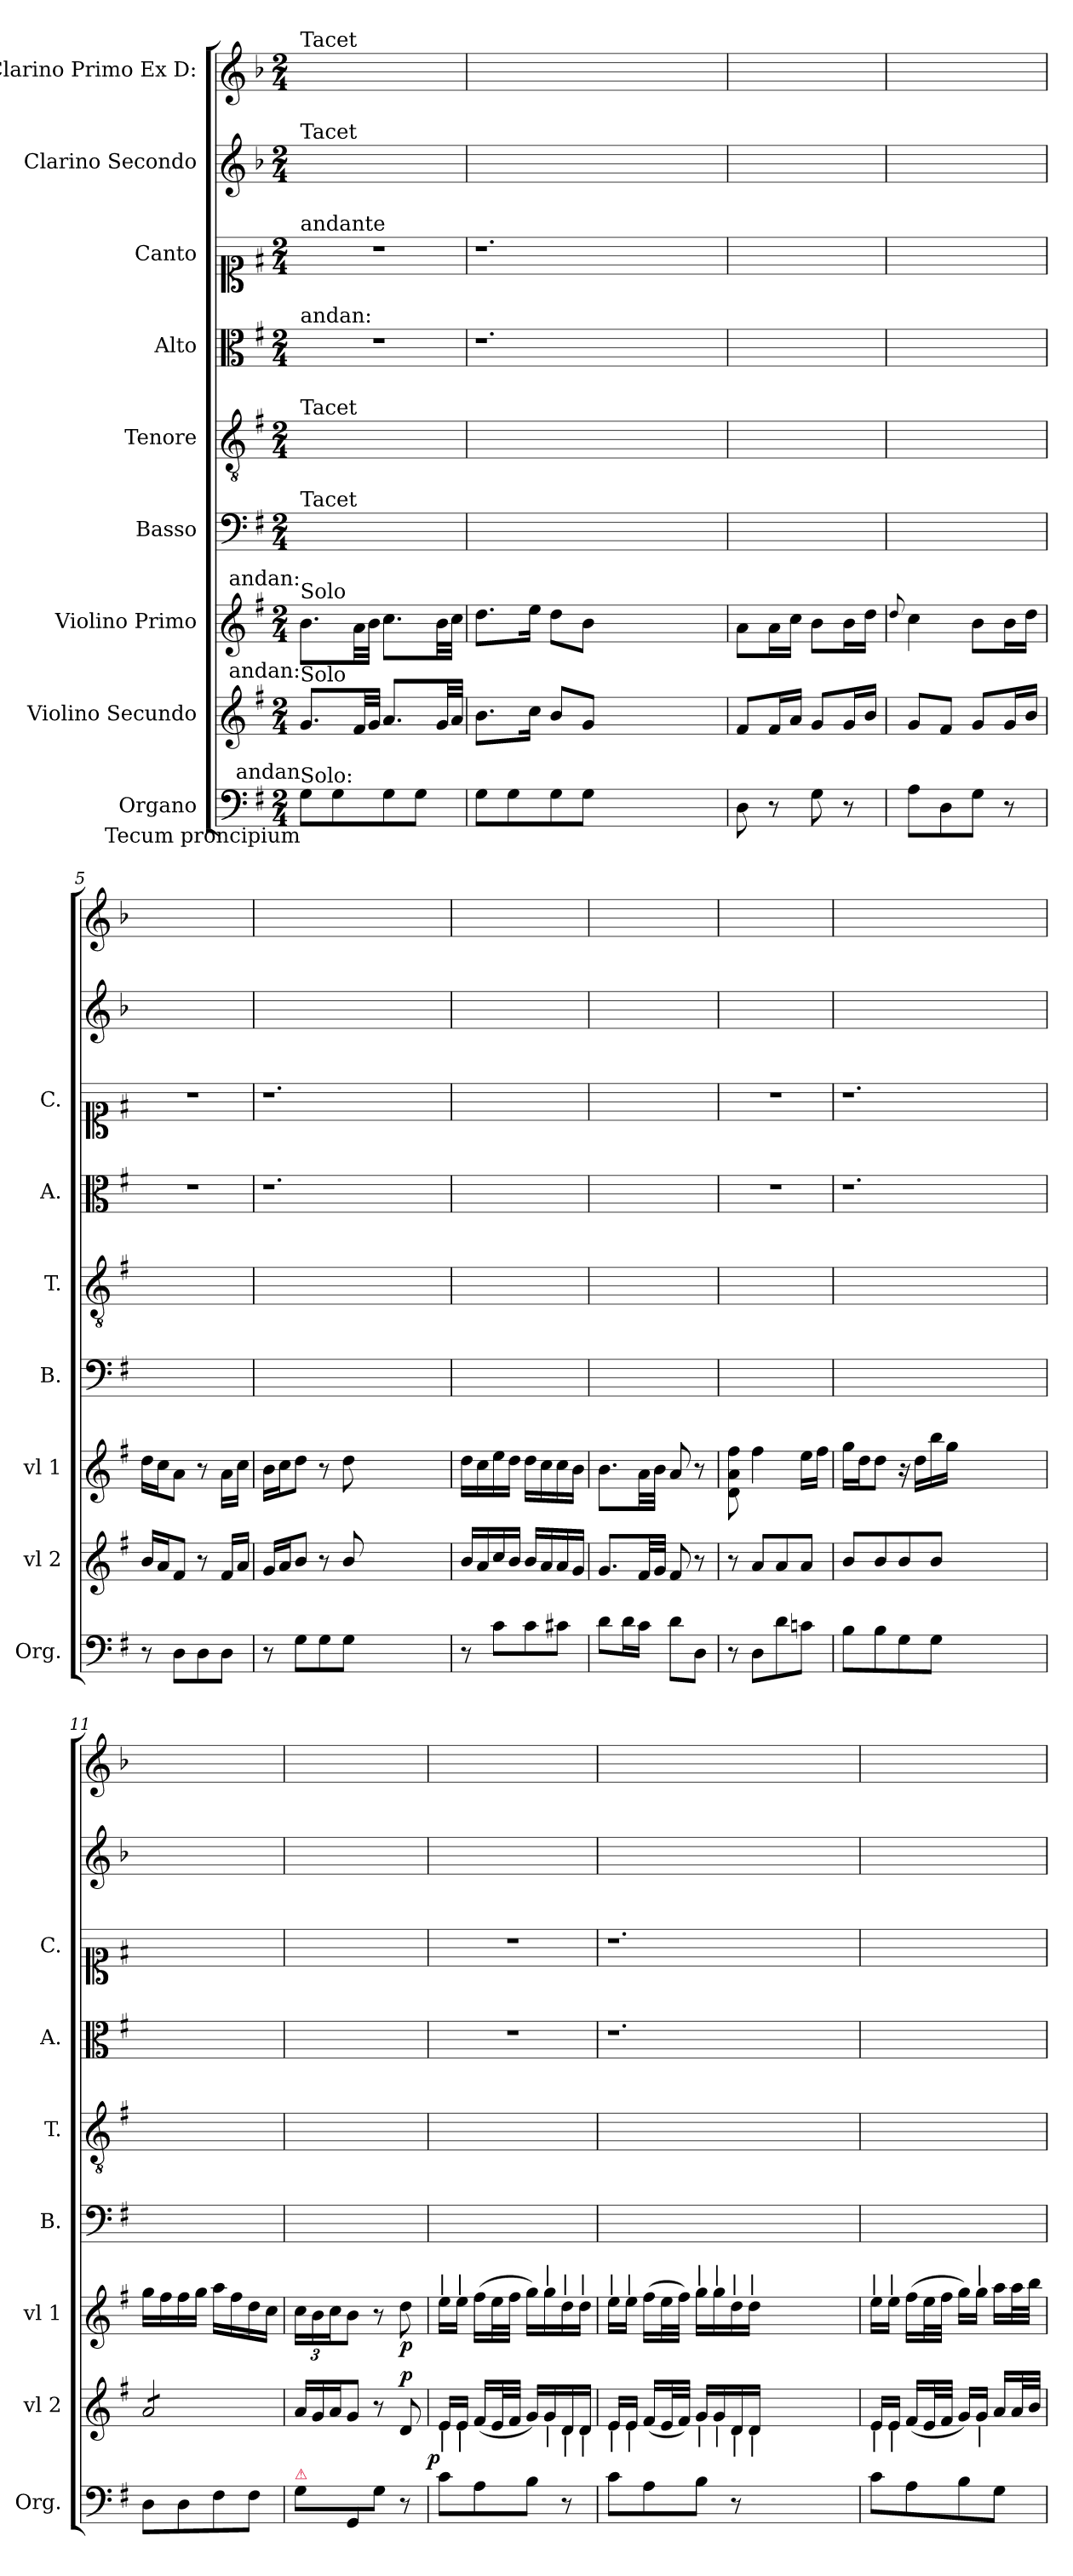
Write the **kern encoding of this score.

**kern	**dynam	**kern	**dynam	**kern	**dynam	**kern	**kern	**kern	**kern	**kern	**kern
*part9	*part9	*part8	*part8	*part7	*part7	*part6	*part5	*part4	*part3	*part2	*part1
*staff9	*staff9	*staff8	*staff8	*staff7	*staff7	*staff6	*staff5	*staff4	*staff3	*staff2	*staff1
*I"Organo	*	*I"Violino Secundo	*	*I"Violino Primo	*	*I"Basso	*I"Tenore	*I"Alto	*I"Canto	*I"Clarino Secondo	*I"Clarino Primo Ex D:
*I'Org.	*	*I'vl 2	*	*I'vl 1	*	*I'B.	*I'T.	*I'A.	*I'C.	*	*
*clefF4	*	*clefG2	*	*clefG2	*	*clefF4	*clefGv2	*clefC3	*clefC1	*clefG2	*clefG2
*	*	*	*	*	*	*	*	*	*	*ITrd-1c-2	*ITrd-1c-2
*k[f#]	*	*k[f#]	*	*k[f#]	*	*k[f#]	*k[f#]	*k[f#]	*k[f#]	*k[f#]	*k[f#]
*G:	*	*G:	*	*G:	*	*G:	*G:	*G:	*G:	*G:	*G:
*M2/4	*	*M2/4	*	*M2/4	*	*M2/4	*M2/4	*M2/4	*M2/4	*M2/4	*M2/4
=1	=1	=1	=1	=1	=1	=1	=1	=1	=1	=1	=1
!	!	!	!	!	!	!	!	!	!	!	!LO:TX:a:t=Tacet
!	!	!	!	!	!	!	!	!	!	!LO:TX:a:t=Tacet	!
!	!	!	!	!	!	!	!	!	!LO:TX:a:t=andante	!	!
!	!	!	!	!	!	!	!	!LO:TX:a:t=andan&colon;	!	!	!
!	!	!	!	!	!	!	!LO:TX:a:t=Tacet	!	!	!	!
!	!	!	!	!	!	!LO:TX:a:t=Tacet	!	!	!	!	!
!	!	!	!	!LO:TX:a:t=Solo	!	!	!	!	!	!	!
!	!	!	!	!LO:TX:a:rj:t=andan&colon;	!	!	!	!	!	!	!
!	!	!LO:TX:a:t=Solo	!	!	!	!	!	!	!	!	!
!	!	!LO:TX:a:rj:t=andan&colon;	!	!	!	!	!	!	!	!	!
!LO:TX:a:rj:t=andan	!	!	!	!	!	!	!	!	!	!	!
!LO:TX:a:t=Solo&colon;	!	!	!	!	!	!	!	!	!	!	!
!LO:TX:b:rj:t=Tecum proncipium	!	!	!	!	!	!	!	!	!	!	!
8G\L	.	8.g/L	.	8.b\L	.	2ryy	2ryy	2r	2r	2ryy	2ryy
8G\	.	.	.	.	.	.	.	.	.	.	.
.	.	32f#/LL	.	32a\LL	.	.	.	.	.	.	.
.	.	32g/JJJ	.	32b\JJJ	.	.	.	.	.	.	.
8G\	.	8.a/L	.	8.cc\L	.	.	.	.	.	.	.
8G\J	.	.	.	.	.	.	.	.	.	.	.
.	.	32g/LL	.	32b\LL	.	.	.	.	.	.	.
.	.	32a/JJJ	.	32cc\JJJ	.	.	.	.	.	.	.
=2	=2	=2	=2	=2	=2	=2	=2	=2	=2	=2	=2
8G\L	.	8.b\L	.	8.dd\L	.	2ryy	2ryy	1.r	1.r	2ryy	2ryy
8G\	.	.	.	.	.	.	.	.	.	.	.
.	.	16cc\Jk	.	16ee\Jk	.	.	.	.	.	.	.
8G\	.	8b/L	.	8dd\L	.	.	.	.	.	.	.
8G\J	.	8g/J	.	8b\J	.	.	.	.	.	.	.
1ryy	.	1ryy	.	1ryy	.	1ryy	1ryy	.	.	1ryy	1ryy
=3	=3	=3	=3	=3	=3	=3	=3	=3	=3	=3	=3
8D\	.	8f#/L	.	8a\L	.	2ryy	2ryy	2ryy	2ryy	2ryy	2ryy
8r	.	16f#/L	.	16a\L	.	.	.	.	.	.	.
.	.	16a/JJ	.	16cc\JJ	.	.	.	.	.	.	.
8G\	.	8g/L	.	8b\L	.	.	.	.	.	.	.
8r	.	16g/L	.	16b\L	.	.	.	.	.	.	.
.	.	16b/JJ	.	16dd\JJ	.	.	.	.	.	.	.
=4	=4	=4	=4	=4	=4	=4	=4	=4	=4	=4	=4
.	.	.	.	8qqdd/	.	.	.	.	.	.	.
8A\L	.	8g/L	.	4cc\	.	2ryy	2ryy	2ryy	2ryy	2ryy	2ryy
8D\	.	8f#/J	.	.	.	.	.	.	.	.	.
8G\J	.	8g/L	.	8b\L	.	.	.	.	.	.	.
8r	.	16g/L	.	16b\L	.	.	.	.	.	.	.
.	.	16b/JJ	.	16dd\JJ	.	.	.	.	.	.	.
=5	=5	=5	=5	=5	=5	=5	=5	=5	=5	=5	=5
8r	.	16b/LL	.	16dd\LL	.	2ryy	2ryy	2r	2r	2ryy	2ryy
.	.	16a/J	.	16cc\J	.	.	.	.	.	.	.
8D\L	.	8f#/J	.	8a\J	.	.	.	.	.	.	.
8D\	.	8r	.	8r	.	.	.	.	.	.	.
8D\J	.	16f#/LL	.	16a\LL	.	.	.	.	.	.	.
.	.	16a/JJ	.	16cc\JJ	.	.	.	.	.	.	.
=6	=6	=6	=6	=6	=6	=6	=6	=6	=6	=6	=6
8r	.	16g/LL	.	16b\LL	.	2ryy	2ryy	1.r	1.r	2ryy	2ryy
.	.	16a/J	.	16cc\J	.	.	.	.	.	.	.
8G\L	.	8b/J	.	8dd\J	.	.	.	.	.	.	.
8G\	.	8r	.	8r	.	.	.	.	.	.	.
8G\J	.	8b/	.	8dd\	.	.	.	.	.	.	.
1ryy	.	1ryy	.	1ryy	.	1ryy	1ryy	.	.	1ryy	1ryy
=7	=7	=7	=7	=7	=7	=7	=7	=7	=7	=7	=7
8r	.	16b/LL	.	16dd\LL	.	2ryy	2ryy	2ryy	2ryy	2ryy	2ryy
.	.	16a/	.	16cc\	.	.	.	.	.	.	.
8c\L	.	16cc/	.	16ee\	.	.	.	.	.	.	.
.	.	16b/JJ	.	16dd\JJ	.	.	.	.	.	.	.
8c\	.	16b/LL	.	16dd\LL	.	.	.	.	.	.	.
.	.	16a/	.	16cc\	.	.	.	.	.	.	.
8c#X\J	.	16a/	.	16cc\	.	.	.	.	.	.	.
.	.	16g/JJ	.	16b\JJ	.	.	.	.	.	.	.
=8	=8	=8	=8	=8	=8	=8	=8	=8	=8	=8	=8
8d\L	.	8.g/L	.	8.b\L	.	2ryy	2ryy	2ryy	2ryy	2ryy	2ryy
16d\L	.	.	.	.	.	.	.	.	.	.	.
16c\JJ	.	32f#/LL	.	32a\LL	.	.	.	.	.	.	.
.	.	32g/JJJ	.	32b\JJJ	.	.	.	.	.	.	.
8d\L	.	8f#/	.	8a/	.	.	.	.	.	.	.
8D\J	.	8r	.	8r	.	.	.	.	.	.	.
=9	=9	=9	=9	=9	=9	=9	=9	=9	=9	=9	=9
8r	.	8r	.	8d\ 8a\ 8ff#\	.	2ryy	2ryy	2r	2r	2ryy	2ryy
8D\L	.	8a/L	.	4ff#\	.	.	.	.	.	.	.
8d\	.	8a/	.	.	.	.	.	.	.	.	.
8cn\J	.	8a/J	.	16ee\LL	.	.	.	.	.	.	.
.	.	.	.	16ff#\JJ	.	.	.	.	.	.	.
=10	=10	=10	=10	=10	=10	=10	=10	=10	=10	=10	=10
8B\L	.	8b/L	.	16gg\LL	.	2ryy	2ryy	1.r	1.r	2ryy	2ryy
.	.	.	.	16dd\J	.	.	.	.	.	.	.
8B\	.	8b/	.	8dd\J	.	.	.	.	.	.	.
8G\	.	8b/	.	16r	.	.	.	.	.	.	.
.	.	.	.	16dd\LL	.	.	.	.	.	.	.
8G\J	.	8b/J	.	16bb\	.	.	.	.	.	.	.
.	.	.	.	16gg\JJ	.	.	.	.	.	.	.
1ryy	.	1ryy	.	1ryy	.	1ryy	1ryy	.	.	1ryy	1ryy
=11	=11	=11	=11	=11	=11	=11	=11	=11	=11	=11	=11
*	*	*tremolo	*	*	*	*	*	*	*	*	*
8D\L	.	8a/L	.	16gg\LL	.	2ryy	2ryy	2ryy	2ryy	2ryy	2ryy
.	.	.	.	16ff#\	.	.	.	.	.	.	.
8D\	.	8a/	.	16ff#\	.	.	.	.	.	.	.
.	.	.	.	16gg\JJ	.	.	.	.	.	.	.
8F#\	.	8a/	.	16aa\LL	.	.	.	.	.	.	.
.	.	.	.	16ff#\	.	.	.	.	.	.	.
8F#\J	.	8a/J	.	16dd\	.	.	.	.	.	.	.
*	*	*Xtremolo	*	*	*	*	*	*	*	*	*
.	.	.	.	16cc\JJ	.	.	.	.	.	.	.
=12	=12	=12	=12	=12	=12	=12	=12	=12	=12	=12	=12
*	*	*Xtuplet	*	*	*	*	*	*	*	*	*
!LO:TX:a:color=crimson:t=⚠	!	!	!	!	!	!	!	!	!	!	!
8G\L	.	24a/LL	.	24cc\LL	.	2ryy	2ryy	2ryy	2ryy	2ryy	2ryy
.	.	24g/	.	24b\	.	.	.	.	.	.	.
.	.	24a/J	.	24cc\J	.	.	.	.	.	.	.
8GG/	.	8g/J	.	8b\J	.	.	.	.	.	.	.
8G\J	.	8r	.	8r	.	.	.	.	.	.	.
!	!	!	!LO:DY:a	!	!LO:DY:b	!	!	!	!	!	!
8r	.	8d/	p	8dd\	p	.	.	.	.	.	.
=13	=13	=13	=13	=13	=13	=13	=13	=13	=13	=13	=13
!	!	!	!	!LO:TX:a:t=|	!	!	!	!	!	!	!
!	!	!LO:TX:b:t=|	!	!	!	!	!	!	!	!	!
!	!LO:DY:a:rj	!	!	!	!	!	!	!	!	!	!
8c\L	p	16e/LL	.	16ee\LL	.	2ryy	2ryy	2r	2r	2ryy	2ryy
!	!	!	!	!LO:TX:a:t=|	!	!	!	!	!	!	!
!	!	!LO:TX:b:t=|	!	!	!	!	!	!	!	!	!
.	.	16e/JJ	.	16ee\JJ	.	.	.	.	.	.	.
8A\	.	(16f#/LL	.	(16ff#\LL	.	.	.	.	.	.	.
.	.	32e/L	.	32ee\L	.	.	.	.	.	.	.
.	.	32f#/JJJ	.	32ff#\JJJ	.	.	.	.	.	.	.
8B\J	.	16g/LL)	.	16gg\LL)	.	.	.	.	.	.	.
!	!	!	!	!LO:TX:a:t=|	!	!	!	!	!	!	!
!	!	!LO:TX:b:t=|	!	!	!	!	!	!	!	!	!
.	.	16g/	.	16gg\	.	.	.	.	.	.	.
!	!	!	!	!LO:TX:a:t=|	!	!	!	!	!	!	!
!	!	!LO:TX:b:t=|	!	!	!	!	!	!	!	!	!
8r	.	16d/	.	16dd\	.	.	.	.	.	.	.
!	!	!	!	!LO:TX:a:t=|	!	!	!	!	!	!	!
!	!	!LO:TX:b:t=|	!	!	!	!	!	!	!	!	!
.	.	16d/JJ	.	16dd\JJ	.	.	.	.	.	.	.
=14	=14	=14	=14	=14	=14	=14	=14	=14	=14	=14	=14
!	!	!	!	!LO:TX:a:t=|	!	!	!	!	!	!	!
!	!	!LO:TX:b:t=|	!	!	!	!	!	!	!	!	!
8c\L	.	16e/LL	.	16ee\LL	.	2ryy	2ryy	1.r	1.r	2ryy	2ryy
!	!	!	!	!LO:TX:a:t=|	!	!	!	!	!	!	!
!	!	!LO:TX:b:t=|	!	!	!	!	!	!	!	!	!
.	.	16e/JJ	.	16ee\JJ	.	.	.	.	.	.	.
8A\	.	(16f#/LL	.	(16ff#\LL	.	.	.	.	.	.	.
.	.	32e/L	.	32ee\L	.	.	.	.	.	.	.
.	.	32f#/JJJ)	.	32ff#\JJJ)	.	.	.	.	.	.	.
!	!	!	!	!LO:TX:a:t=|	!	!	!	!	!	!	!
!	!	!LO:TX:b:t=|	!	!	!	!	!	!	!	!	!
8B\J	.	16g/LL	.	16gg\LL	.	.	.	.	.	.	.
!	!	!	!	!LO:TX:a:t=|	!	!	!	!	!	!	!
!	!	!LO:TX:b:t=|	!	!	!	!	!	!	!	!	!
.	.	16g/	.	16gg\	.	.	.	.	.	.	.
!	!	!	!	!LO:TX:a:t=|	!	!	!	!	!	!	!
!	!	!LO:TX:b:t=|	!	!	!	!	!	!	!	!	!
8r	.	16d/	.	16dd\	.	.	.	.	.	.	.
!	!	!	!	!LO:TX:a:t=|	!	!	!	!	!	!	!
!	!	!LO:TX:b:t=|	!	!	!	!	!	!	!	!	!
.	.	16d/JJ	.	16dd\JJ	.	.	.	.	.	.	.
1ryy	.	1ryy	.	1ryy	.	1ryy	1ryy	.	.	1ryy	1ryy
=15	=15	=15	=15	=15	=15	=15	=15	=15	=15	=15	=15
!	!	!	!	!LO:TX:a:t=|	!	!	!	!	!	!	!
!	!	!LO:TX:b:t=|	!	!	!	!	!	!	!	!	!
8c\L	.	16e/LL	.	16ee\LL	.	2ryy	2ryy	2ryy	2ryy	2ryy	2ryy
!	!	!	!	!LO:TX:a:t=|	!	!	!	!	!	!	!
!	!	!LO:TX:b:t=|	!	!	!	!	!	!	!	!	!
.	.	16e/JJ	.	16ee\JJ	.	.	.	.	.	.	.
8A\	.	(16f#/LL	.	(16ff#\LL	.	.	.	.	.	.	.
.	.	32e/L	.	32ee\L	.	.	.	.	.	.	.
.	.	32f#/JJJ	.	32ff#\JJJ	.	.	.	.	.	.	.
8B\	.	16g/LL)	.	16gg\LL)	.	.	.	.	.	.	.
!	!	!	!	!LO:TX:a:t=|	!	!	!	!	!	!	!
!	!	!LO:TX:b:t=|	!	!	!	!	!	!	!	!	!
.	.	16g/JJ	.	16gg\JJ	.	.	.	.	.	.	.
8G\J	.	16a/LL	.	16aa\LL	.	.	.	.	.	.	.
.	.	32a/L	.	32aa\L	.	.	.	.	.	.	.
.	.	32b/JJJ	.	32bb\JJJ	.	.	.	.	.	.	.
=	=	=	=	=	=	=	=	=	=	=	=
*-	*-	*-	*-	*-	*-	*-	*-	*-	*-	*-	*-
